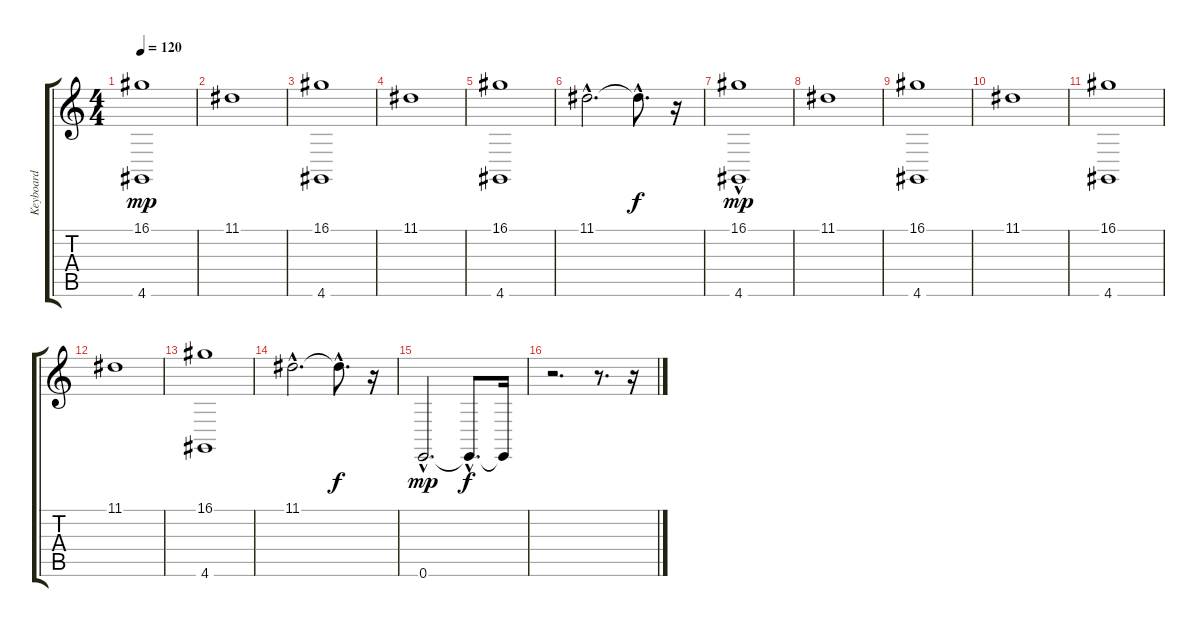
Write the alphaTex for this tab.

\track ("Keyboard" "Keyboard") {instrument synthstrings1}
\staff {score tabs}
\tuning (E4 B3 G3 D3 A2 E2) {hide}
\ts (4 4)
\tempo 120
\clef g2
\ks c
(16.1 4.6).1{dy mp} |
11.1.1 |
(16.1 4.6).1 |
11.1.1 |
(16.1 4.6).1 |
11.1{hac}.2{d} 11.1{hac t}.8{d dy f} r.16 |
(16.1 4.6{hac}).1{dy mp} |
11.1.1 |
(16.1 4.6).1 |
11.1.1 |
(16.1 4.6).1 |
11.1.1 |
(16.1 4.6).1 |
11.1{hac}.2{d} 11.1{hac t}.8{d dy f} r.16 |
0.6{hac}.2{d dy mp} 0.6{hac t}.8{d dy f} 0.6{t}.16 |
r.2{d} r.8{d} r.16
